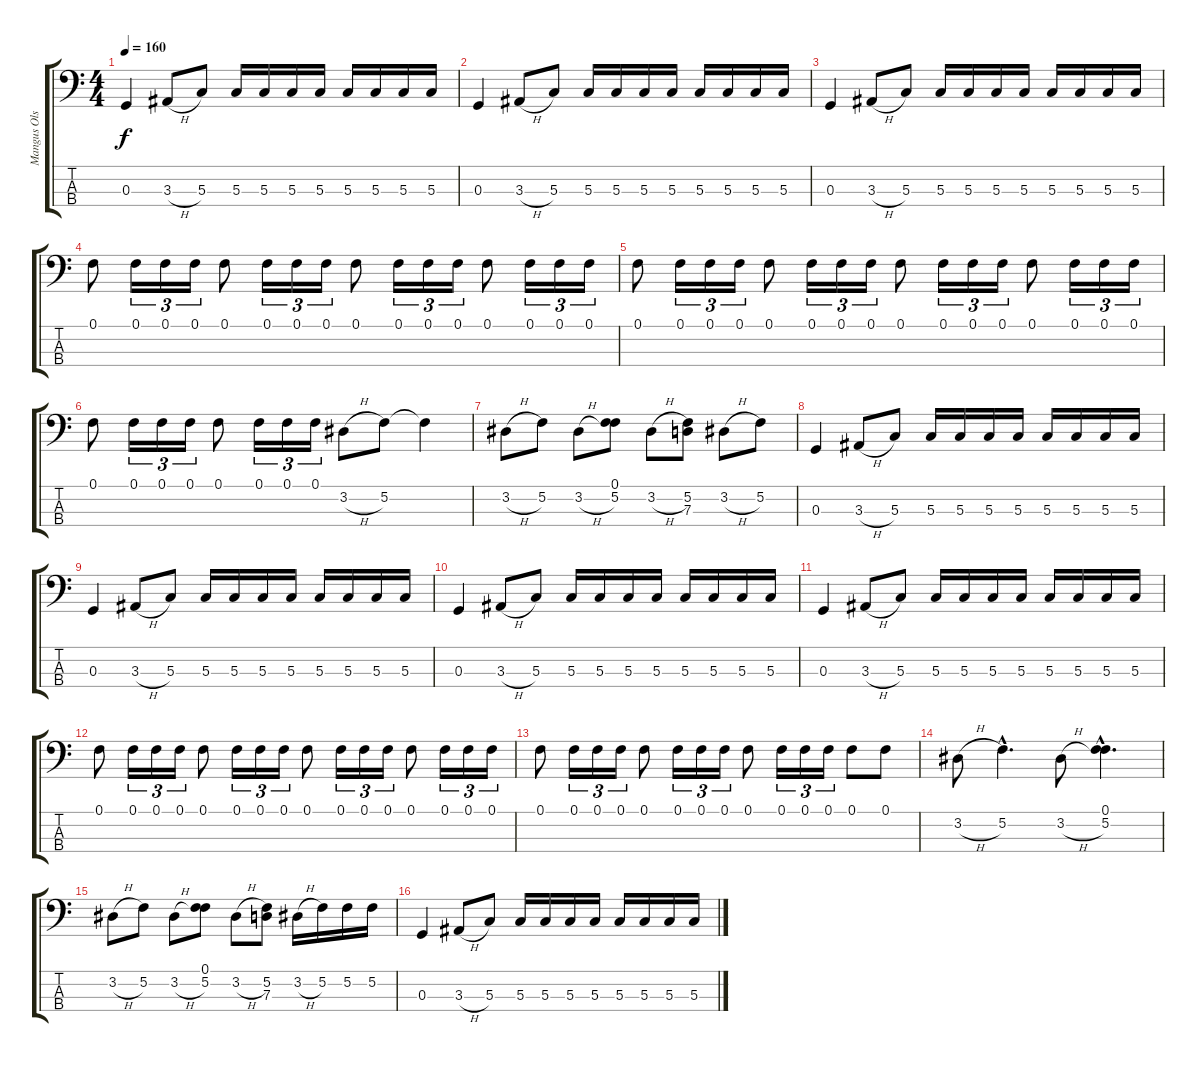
\track ("Mangus Olsfelt" "Mangus Ols") {instrument electricbasspick}
\staff {score tabs}
\tuning (F2 C2 G1 D1) {hide}
\ts (4 4)
\tempo 160
\clef f4
\ks c
0.3.4{dy f} 3.3{h}.8 5.3.8 5.3.16 5.3.16 5.3.16 5.3.16 5.3.16 5.3.16 5.3.16 5.3.16 |
0.3.4 3.3{h}.8 5.3.8 5.3.16 5.3.16 5.3.16 5.3.16 5.3.16 5.3.16 5.3.16 5.3.16 |
0.3.4 3.3{h}.8 5.3.8 5.3.16 5.3.16 5.3.16 5.3.16 5.3.16 5.3.16 5.3.16 5.3.16 |
0.1.8 0.1.16{tu (3 2)} 0.1.16{tu (3 2)} 0.1.16{tu (3 2)} 0.1.8 0.1.16{tu (3 2)} 0.1.16{tu (3 2)} 0.1.16{tu (3 2)} 0.1.8 0.1.16{tu (3 2)} 0.1.16{tu (3 2)} 0.1.16{tu (3 2)} 0.1.8 0.1.16{tu (3 2)} 0.1.16{tu (3 2)} 0.1.16{tu (3 2)} |
0.1.8 0.1.16{tu (3 2)} 0.1.16{tu (3 2)} 0.1.16{tu (3 2)} 0.1.8 0.1.16{tu (3 2)} 0.1.16{tu (3 2)} 0.1.16{tu (3 2)} 0.1.8 0.1.16{tu (3 2)} 0.1.16{tu (3 2)} 0.1.16{tu (3 2)} 0.1.8 0.1.16{tu (3 2)} 0.1.16{tu (3 2)} 0.1.16{tu (3 2)} |
0.1.8 0.1.16{tu (3 2)} 0.1.16{tu (3 2)} 0.1.16{tu (3 2)} 0.1.8 0.1.16{tu (3 2)} 0.1.16{tu (3 2)} 0.1.16{tu (3 2)} 3.2{h}.8 5.2.8 5.2{t}.4 |
3.2{h}.8 5.2.8 3.2{h}.8 (0.1 5.2).8 3.2{h}.8 (5.2 7.3).8 3.2{h}.8 5.2.8 |
0.3.4 3.3{h}.8 5.3.8 5.3.16 5.3.16 5.3.16 5.3.16 5.3.16 5.3.16 5.3.16 5.3.16 |
0.3.4 3.3{h}.8 5.3.8 5.3.16 5.3.16 5.3.16 5.3.16 5.3.16 5.3.16 5.3.16 5.3.16 |
0.3.4 3.3{h}.8 5.3.8 5.3.16 5.3.16 5.3.16 5.3.16 5.3.16 5.3.16 5.3.16 5.3.16 |
0.3.4 3.3{h}.8 5.3.8 5.3.16 5.3.16 5.3.16 5.3.16 5.3.16 5.3.16 5.3.16 5.3.16 |
0.1.8 0.1.16{tu (3 2)} 0.1.16{tu (3 2)} 0.1.16{tu (3 2)} 0.1.8 0.1.16{tu (3 2)} 0.1.16{tu (3 2)} 0.1.16{tu (3 2)} 0.1.8 0.1.16{tu (3 2)} 0.1.16{tu (3 2)} 0.1.16{tu (3 2)} 0.1.8 0.1.16{tu (3 2)} 0.1.16{tu (3 2)} 0.1.16{tu (3 2)} |
0.1.8 0.1.16{tu (3 2)} 0.1.16{tu (3 2)} 0.1.16{tu (3 2)} 0.1.8 0.1.16{tu (3 2)} 0.1.16{tu (3 2)} 0.1.16{tu (3 2)} 0.1.8 0.1.16{tu (3 2)} 0.1.16{tu (3 2)} 0.1.16{tu (3 2)} 0.1.8 0.1.8 |
3.2{h}.8 5.2{hac}.4{d} 3.2{h}.8 (0.1{hac} 5.2{hac}).4{d} |
3.2{h}.8 5.2.8 3.2{h}.8 (0.1 5.2).8 3.2{h}.8 (5.2 7.3).8 3.2{h}.16 5.2.16 5.2.16 5.2.16 |
0.3.4 3.3{h}.8 5.3.8 5.3.16 5.3.16 5.3.16 5.3.16 5.3.16 5.3.16 5.3.16 5.3.16
